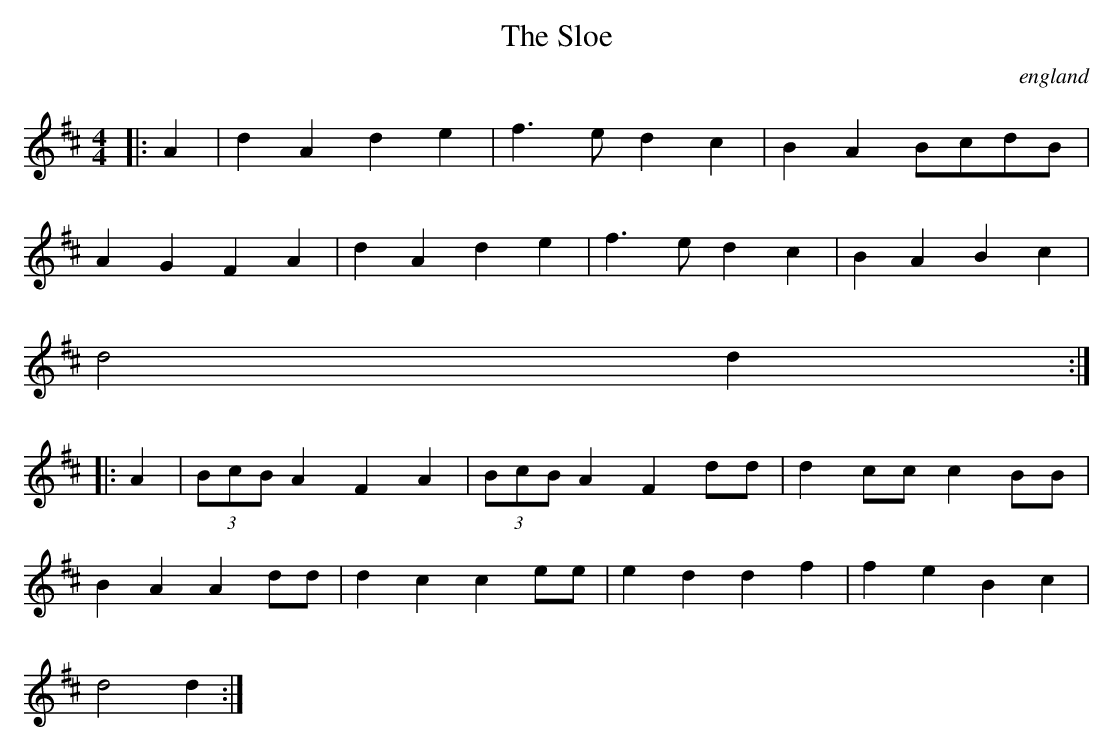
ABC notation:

X:1
T:The Sloe
O:england
M:4/4
L:1/8
K:D
|:A2|d2A2d2e2|f3e d2c2|B2A2BcdB|
A2G2F2A2|d2A2d2e2|f3e d2c2|B2A2B2c2|
d4d2:|
|:A2| (3BcB A2F2A2| (3BcB A2F2dd|d2cc c2BB|
B2A2A2dd|d2c2c2ee|e2d2d2f2|f2e2B2c2|
d4d2:|
